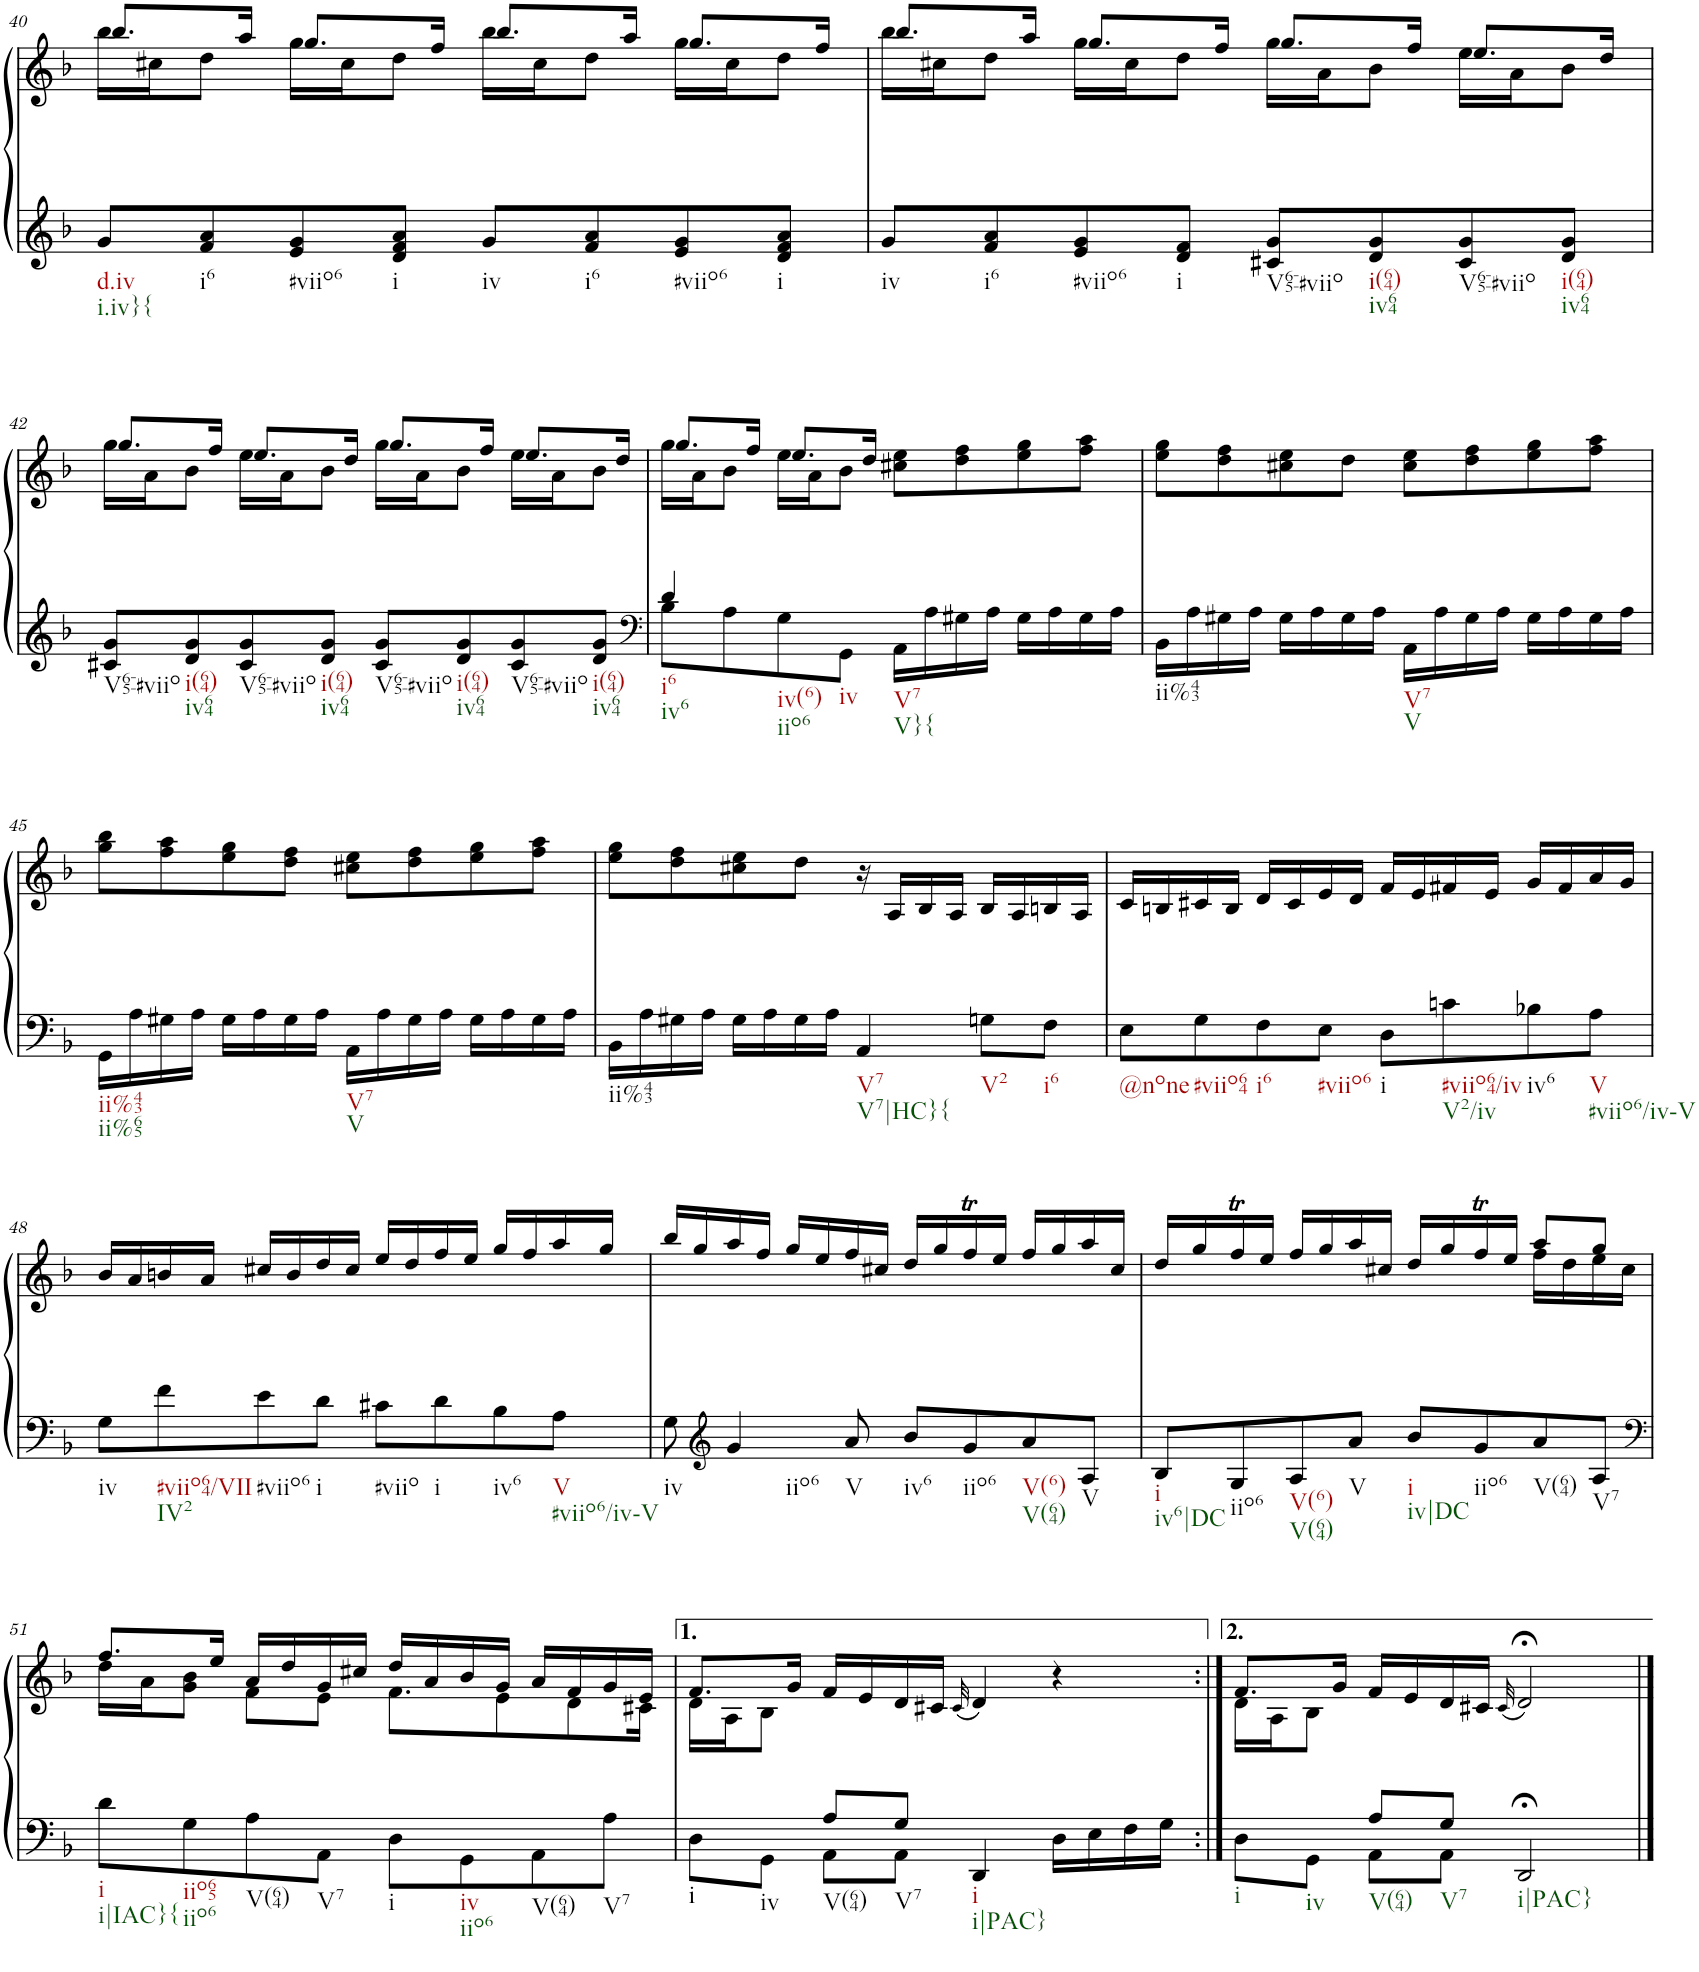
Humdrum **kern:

**kern	**kern
*part1	*part1
*staff2	*staff1
*I"Piano	*
*I'Pno.	*
!!LO:PB:g=z
*clefG2	*clefG2
*k[b-]	*k[b-]
*M4/4	*M4/4
*met(c)	*met(c)
=40	=40
*	*^
!LO:TX:b:t=d.iv	!	!
!LO:TX:b:t=i.iv}{	!	!
8g/L	8.bb-/L	16bb-\LL
.	.	16cc#X\J
!LO:TX:b:t=i6	!	!
8f/ 8a/	.	8dd\J
.	16aa/Jk	.
!LO:TX:b:t=#viio6	!	!
8e/ 8g/	8.gg/L	16gg\LL
.	.	16cc#\J
!LO:TX:b:t=i	!	!
8d/ 8f/ 8a/J	.	8dd\J
.	16ff/Jk	.
!LO:TX:b:t=iv	!	!
8g/L	8.bb-/L	16bb-\LL
.	.	16cc#\J
!LO:TX:b:t=i6	!	!
8f/ 8a/	.	8dd\J
.	16aa/Jk	.
!LO:TX:b:t=#viio6	!	!
8e/ 8g/	8.gg/L	16gg\LL
.	.	16cc#\J
!LO:TX:b:t=i	!	!
8d/ 8f/ 8a/J	.	8dd\J
.	16ff/Jk	.
=41	=41	=41
!LO:TX:b:t=iv	!	!
8g/L	8.bb-/L	16bb-\LL
.	.	16cc#X\J
!LO:TX:b:t=i6	!	!
8f/ 8a/	.	8dd\J
.	16aa/Jk	.
!LO:TX:b:t=#viio6	!	!
8e/ 8g/	8.gg/L	16gg\LL
.	.	16cc#\J
!LO:TX:b:t=i	!	!
8d/ 8f/J	.	8dd\J
.	16ff/Jk	.
!LO:TX:b:t=V65-#viio	!	!
8c#X/ 8g/L	8.gg/L	16gg\LL
.	.	16a\J
!LO:TX:b:t=i(64)	!	!
!LO:TX:b:t=iv64	!	!
8d/ 8g/	.	8b-\J
.	16ff/Jk	.
!LO:TX:b:t=V65-#viio	!	!
8c#/ 8g/	8.ee/L	16ee\LL
.	.	16a\J
!LO:TX:b:t=i(64)	!	!
!LO:TX:b:t=iv64	!	!
8d/ 8g/J	.	8b-\J
.	16dd/Jk	.
!!LO:LB:g=z	!!
=42	=42	=42
!LO:TX:b:t=V65-#viio	!	!
8c#X/ 8g/L	8.gg/L	16gg\LL
.	.	16a\J
!LO:TX:b:t=i(64)	!	!
!LO:TX:b:t=iv64	!	!
8d/ 8g/	.	8b-\J
.	16ff/Jk	.
!LO:TX:b:t=V65-#viio	!	!
8c#/ 8g/	8.ee/L	16ee\LL
.	.	16a\J
!LO:TX:b:t=i(64)	!	!
!LO:TX:b:t=iv64	!	!
8d/ 8g/J	.	8b-\J
.	16dd/Jk	.
!LO:TX:b:t=V65-#viio	!	!
8c#/ 8g/L	8.gg/L	16gg\LL
.	.	16a\J
!LO:TX:b:t=i(64)	!	!
!LO:TX:b:t=iv64	!	!
8d/ 8g/	.	8b-\J
.	16ff/Jk	.
!LO:TX:b:t=V65-#viio	!	!
8c#/ 8g/	8.ee/L	16ee\LL
.	.	16a\J
!LO:TX:b:t=i(64)	!	!
!LO:TX:b:t=iv64	!	!
8d/ 8g/J	.	8b-\J
.	16dd/Jk	.
=43	=43	=43
*clefF4	*	*
*^	*	*
!LO:TX:b:t=i6	!	!	!
!LO:TX:b:t=iv6	!	!	!
4d/	8B-\L	8.gg/L	16gg\LL
.	.	.	16a\J
.	8A\	.	8b-\J
.	.	16ff/Jk	.
!LO:TX:b:t=iv(6)	!	!	!
!LO:TX:b:t=iio6	!	!	!
!LO:TX:b:t=iv	!	!	!
4ryy	8G\	8.ee/L	16ee\LL
.	.	.	16a\J
.	8GG\J	.	8b-\J
.	.	16dd/Jk	.
!LO:TX:b:t=V7	!	!	!
!LO:TX:b:t=V}{	!	!	!
16AA\LL	2ryy	8cc#X\ 8ee\L	2ryy
16A\	.	.	.
16G#X\	.	8dd\ 8ff\	.
16A\JJ	.	.	.
16G#\LL	.	8ee\ 8gg\	.
16A\	.	.	.
16G#\	.	8ff\ 8aa\J	.
16A\JJ	.	.	.
*v	*v	*	*
*	*v	*v
=44	=44
!LO:TX:b:t=ii%43	!
16BB-\LL	8ee\ 8gg\L
16A\	.
16G#X\	8dd\ 8ff\
16A\JJ	.
16G#\LL	8cc#X\ 8ee\
16A\	.
16G#\	8dd\J
16A\JJ	.
!LO:TX:b:t=V7	!
!LO:TX:b:t=V	!
16AA\LL	8cc#\ 8ee\L
16A\	.
16G#\	8dd\ 8ff\
16A\JJ	.
16G#\LL	8ee\ 8gg\
16A\	.
16G#\	8ff\ 8aa\J
16A\JJ	.
!!LO:LB:g=z
=45	=45
!LO:TX:b:t=ii%43	!
!LO:TX:b:t=ii%65	!
16GG\LL	8gg\ 8bb-\L
16A\	.
16G#X\	8ff\ 8aa\
16A\JJ	.
16G#\LL	8ee\ 8gg\
16A\	.
16G#\	8dd\ 8ff\J
16A\JJ	.
!LO:TX:b:t=V7	!
!LO:TX:b:t=V	!
16AA\LL	8cc#X\ 8ee\L
16A\	.
16G#\	8dd\ 8ff\
16A\JJ	.
16G#\LL	8ee\ 8gg\
16A\	.
16G#\	8ff\ 8aa\J
16A\JJ	.
=46	=46
!LO:TX:b:t=ii%43	!
16BB-\LL	8ee\ 8gg\L
16A\	.
16G#X\	8dd\ 8ff\
16A\JJ	.
16G#\LL	8cc#X\ 8ee\
16A\	.
16G#\	8dd\J
16A\JJ	.
!LO:TX:b:t=V7	!
!LO:TX:b:t=V7|HC}{	!
4AA/	16r
.	16A/LL
.	16B-/
.	16A/JJ
!LO:TX:b:t=V2	!
8Gn\L	16B-/LL
.	16A/
!LO:TX:b:t=i6	!
8F\J	16Bn/
.	16A/JJ
=47	=47
!LO:TX:b:t=@none	!
8E\L	16c/LL
.	16Bn/
!LO:TX:b:t=#viio64	!
8G\	16c#X/
.	16B/JJ
!LO:TX:b:t=i6	!
8F\	16d/LL
.	16c#/
!LO:TX:b:t=#viio6	!
8E\J	16e/
.	16d/JJ
!LO:TX:b:t=i	!
8D\L	16f/LL
.	16e/
!LO:TX:b:t=#viio64/iv	!
!LO:TX:b:t=V2/iv	!
8cn\	16f#X/
.	16e/JJ
!LO:TX:b:t=iv6	!
8B-X\	16g/LL
.	16f#/
!LO:TX:b:t=V	!
!LO:TX:b:t=#viio6/iv-V	!
8A\J	16a/
.	16g/JJ
!!LO:LB:g=z
=48	=48
!LO:TX:b:t=iv	!
8G\L	16b-/LL
.	16a/
!LO:TX:b:t=#viio64/VII	!
!LO:TX:b:t=IV2	!
8f\	16bn/
.	16a/JJ
!LO:TX:b:t=#viio6	!
8e\	16cc#X/LL
.	16b/
!LO:TX:b:t=i	!
8d\J	16dd/
.	16cc#/JJ
!LO:TX:b:t=#viio	!
8c#X\L	16ee/LL
.	16dd/
!LO:TX:b:t=i	!
8d\	16ff/
.	16ee/JJ
!LO:TX:b:t=iv6	!
8B-\	16gg/LL
.	16ff/
!LO:TX:b:t=V	!
!LO:TX:b:t=#viio6/iv-V	!
8A\J	16aa/
.	16gg/JJ
=49	=49
!LO:TX:b:t=iv	!
8G\	16bb-/LL
.	16gg/
*clefG2	*
!LO:TX:b:t=iio6	!
4g/	16aa/
.	16ff/JJ
.	16gg/LL
.	16ee/
!LO:TX:b:t=V	!
8a/	16ff/
.	16cc#X/JJ
!LO:TX:b:t=iv6	!
8b-/L	16dd/LL
.	16gg/
!LO:TX:b:t=iio6	!
8g/	16ffT/
.	16ee/JJ
!LO:TX:b:t=V(6)	!
!LO:TX:b:t=V(64)	!
8a/	16ff/LL
.	16gg/
!LO:TX:b:t=V	!
8A/J	16aa/
.	16cc#/JJ
=50	=50
*	*^
!LO:TX:b:t=i	!	!
!LO:TX:b:t=iv6|DC	!	!
8B-/L	16dd/LL	2.ryy
.	16gg/	.
!LO:TX:b:t=iio6	!	!
8G/	16ffT/	.
.	16ee/JJ	.
!LO:TX:b:t=V(6)	!	!
!LO:TX:b:t=V(64)	!	!
8A/	16ff/LL	.
.	16gg/	.
!LO:TX:b:t=V	!	!
8a/J	16aa/	.
.	16cc#X/JJ	.
!LO:TX:b:t=i	!	!
!LO:TX:b:t=iv|DC	!	!
8b-/L	16dd/LL	.
.	16gg/	.
!LO:TX:b:t=iio6	!	!
8g/	16ffT/	.
.	16ee/JJ	.
!LO:TX:b:t=V(64)	!	!
8a/	8aa/L	16ff\LL
.	.	16dd\
!LO:TX:b:t=V7	!	!
8A/J	8gg/J	16ee\
.	.	16cc#\JJ
!!LO:LB:g=z	!!
=51	=51	=51
*clefF4	*	*
!LO:TX:b:t=i	!	!
!LO:TX:b:t=i|IAC}{	!	!
8d\L	8.ff/L	16dd\LL
.	.	16a\J
!LO:TX:b:t=iio65	!	!
!LO:TX:b:t=iio6	!	!
8G\	.	8g\ 8b-\J
.	16ee/Jk	.
!LO:TX:b:t=V(64)	!	!
8A\	16a/LL	8f\L
.	16dd/	.
!LO:TX:b:t=V7	!	!
8AA\J	16g/	8e\J
.	16cc#X/JJ	.
!LO:TX:b:t=i	!	!
8D\L	16dd/LL	8.f\L
.	16a/	.
!LO:TX:b:t=iv	!	!
!LO:TX:b:t=iio6	!	!
8GG\	16b-/	.
.	16g/JJ	8e\
!LO:TX:b:t=V(64)	!	!
8AA\	16a/LL	.
.	16f/	8d\
!LO:TX:b:t=V7	!	!
8A\J	16g/	.
.	16e/JJ	16c#X\Jk
=52	=52	=52
*^	*	*
!LO:TX:b:t=i	!	!	!
8D\L	4ryy	8.f/L	16d\LL
.	.	.	16A\J
!LO:TX:b:t=iv	!	!	!
8GG\J	.	.	8B-\J
.	.	16g/Jk	.
!LO:TX:b:t=V(64)	!	!	!
8A/L	8AA\L	16f/LL	2.ryy
.	.	16e/	.
!LO:TX:b:t=V7	!	!	!
8G/J	8AA\J	16d/	.
.	.	16c#X/JJ	.
.	.	(32qc#/	.
!LO:TX:b:t=i	!	!	!
!LO:TX:b:t=i|PAC}	!	!	!
4DD/	2ryy	4d/)	.
16D\LL	.	4r	.
16E\	.	.	.
16F\	.	.	.
16G\JJ	.	.	.
=52X1:|!	=52X1:|!	=52X1:|!	=52X1:|!
!LO:TX:b:t=i	!	!	!
8D\L	4ryy	8.f/L	16d\LL
.	.	.	16A\J
!LO:TX:b:t=iv	!	!	!
8GG\J	.	.	8B-\J
.	.	16g/Jk	.
!LO:TX:b:t=V(64)	!	!	!
8A/L	8AA\L	16f/LL	2.ryy
.	.	16e/	.
!LO:TX:b:t=V7	!	!	!
8G/J	8AA\J	16d/	.
.	.	16c#X/JJ	.
.	.	(32qc#/	.
!LO:TX:b:t=i|PAC}	!	!	!
2DD;</	2ryy	2d;</)	.
*v	*v	*	*
*	*v	*v
==	==
*-	*-
